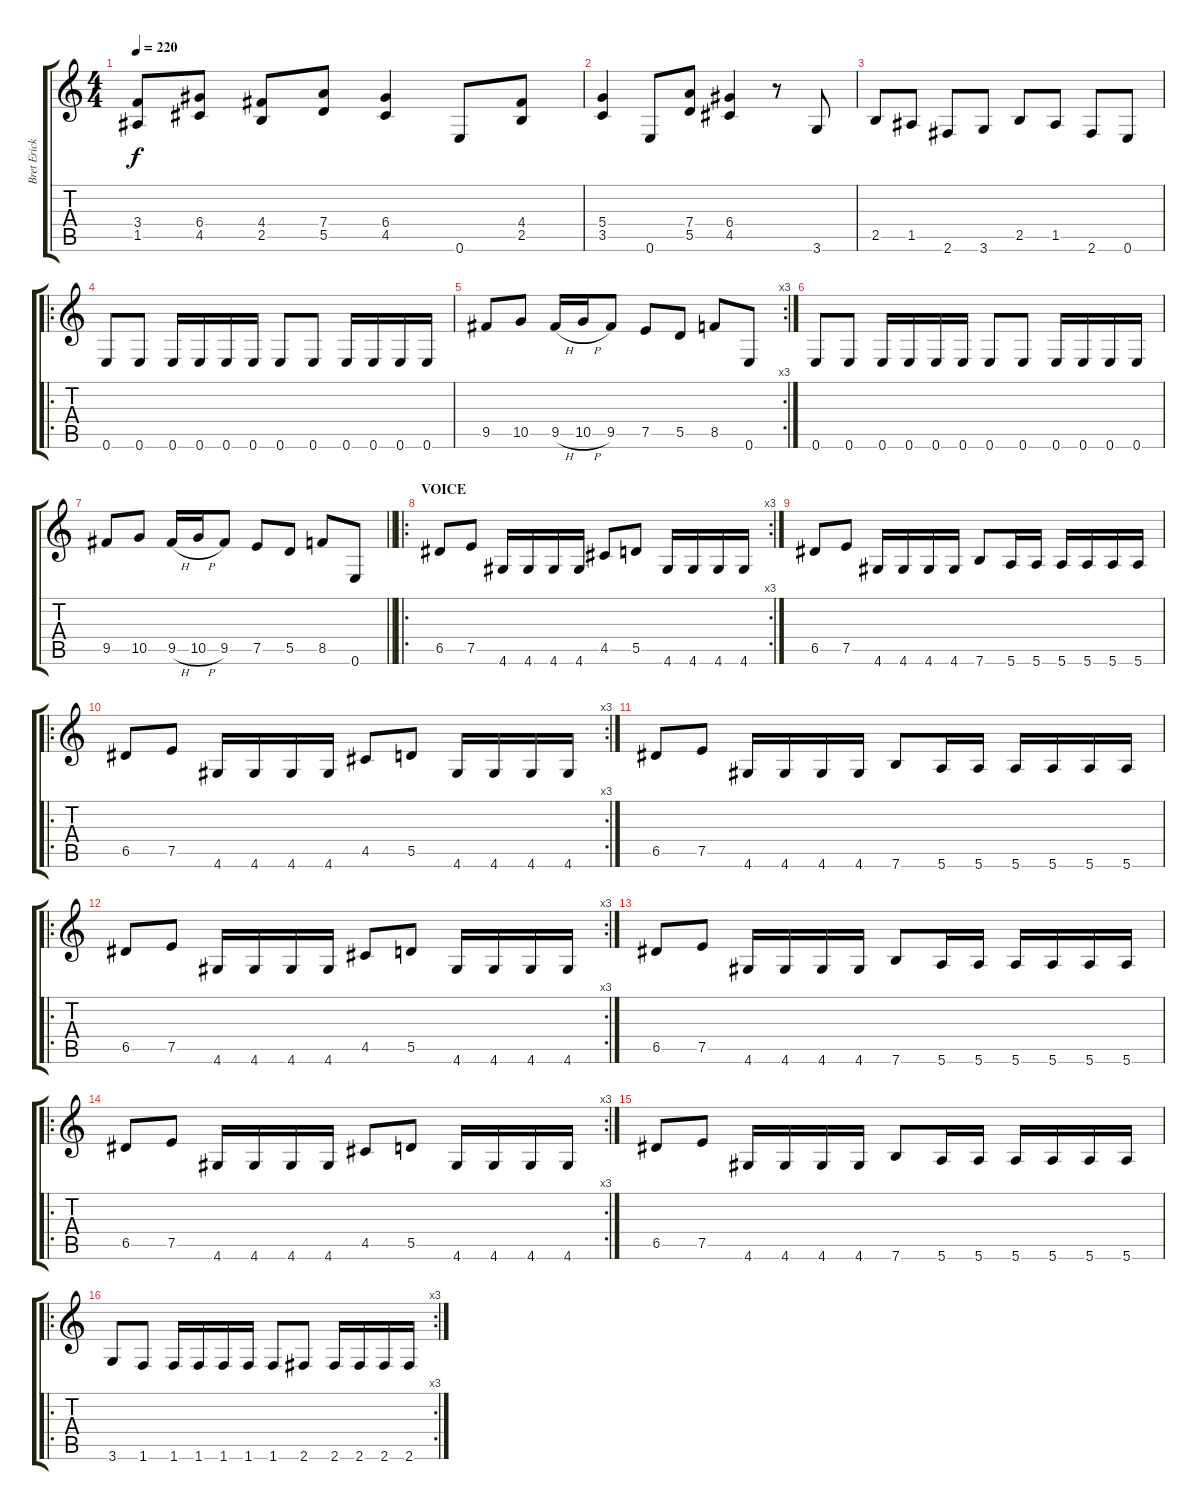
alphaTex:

\track ("Bret Ericksen" "Bret Erick") {instrument overdrivenguitar}
\staff {score tabs}
\tuning (E4 B3 G3 D3 A2 E2) {hide}
\ts (4 4)
\tempo 220
\clef g2
\ks c
(3.4 1.5).8{dy f} (6.4 4.5).8 (4.4 2.5).8 (7.4 5.5).8 (6.4 4.5).4 0.6.8 (4.4 2.5).8 |
(5.4 3.5).4 0.6.8 (7.4 5.5).8 (6.4 4.5).4 r.8 3.6.8 |
2.5.8 1.5.8 2.6.8 3.6.8 2.5.8 1.5.8 2.6.8 0.6.8 |
\ro
0.6.8 0.6.8 0.6.16 0.6.16 0.6.16 0.6.16 0.6.8 0.6.8 0.6.16 0.6.16 0.6.16 0.6.16 |
\rc 3
9.5.8 10.5.8 9.5{h}.16 10.5{h}.16 9.5.8 7.5.8 5.5.8 8.5.8 0.6.8 |
0.6.8 0.6.8 0.6.16 0.6.16 0.6.16 0.6.16 0.6.8 0.6.8 0.6.16 0.6.16 0.6.16 0.6.16 |
\barLineRight lightlight
9.5.8 10.5.8 9.5{h}.16 10.5{h}.16 9.5.8 7.5.8 5.5.8 8.5.8 0.6.8 |
\ro
\rc 3
\section ("" "VOICE")
6.5.8 7.5.8 4.6.16 4.6.16 4.6.16 4.6.16 4.5.8 5.5.8 4.6.16 4.6.16 4.6.16 4.6.16 |
6.5.8 7.5.8 4.6.16 4.6.16 4.6.16 4.6.16 7.6.8 5.6.16 5.6.16 5.6.16 5.6.16 5.6.16 5.6.16 |
\ro
\rc 3
6.5.8 7.5.8 4.6.16 4.6.16 4.6.16 4.6.16 4.5.8 5.5.8 4.6.16 4.6.16 4.6.16 4.6.16 |
6.5.8 7.5.8 4.6.16 4.6.16 4.6.16 4.6.16 7.6.8 5.6.16 5.6.16 5.6.16 5.6.16 5.6.16 5.6.16 |
\ro
\rc 3
6.5.8 7.5.8 4.6.16 4.6.16 4.6.16 4.6.16 4.5.8 5.5.8 4.6.16 4.6.16 4.6.16 4.6.16 |
6.5.8 7.5.8 4.6.16 4.6.16 4.6.16 4.6.16 7.6.8 5.6.16 5.6.16 5.6.16 5.6.16 5.6.16 5.6.16 |
\ro
\rc 3
6.5.8 7.5.8 4.6.16 4.6.16 4.6.16 4.6.16 4.5.8 5.5.8 4.6.16 4.6.16 4.6.16 4.6.16 |
6.5.8 7.5.8 4.6.16 4.6.16 4.6.16 4.6.16 7.6.8 5.6.16 5.6.16 5.6.16 5.6.16 5.6.16 5.6.16 |
\ro
\rc 3
3.6.8 1.6.8 1.6.16 1.6.16 1.6.16 1.6.16 1.6.8 2.6.8 2.6.16 2.6.16 2.6.16 2.6.16
